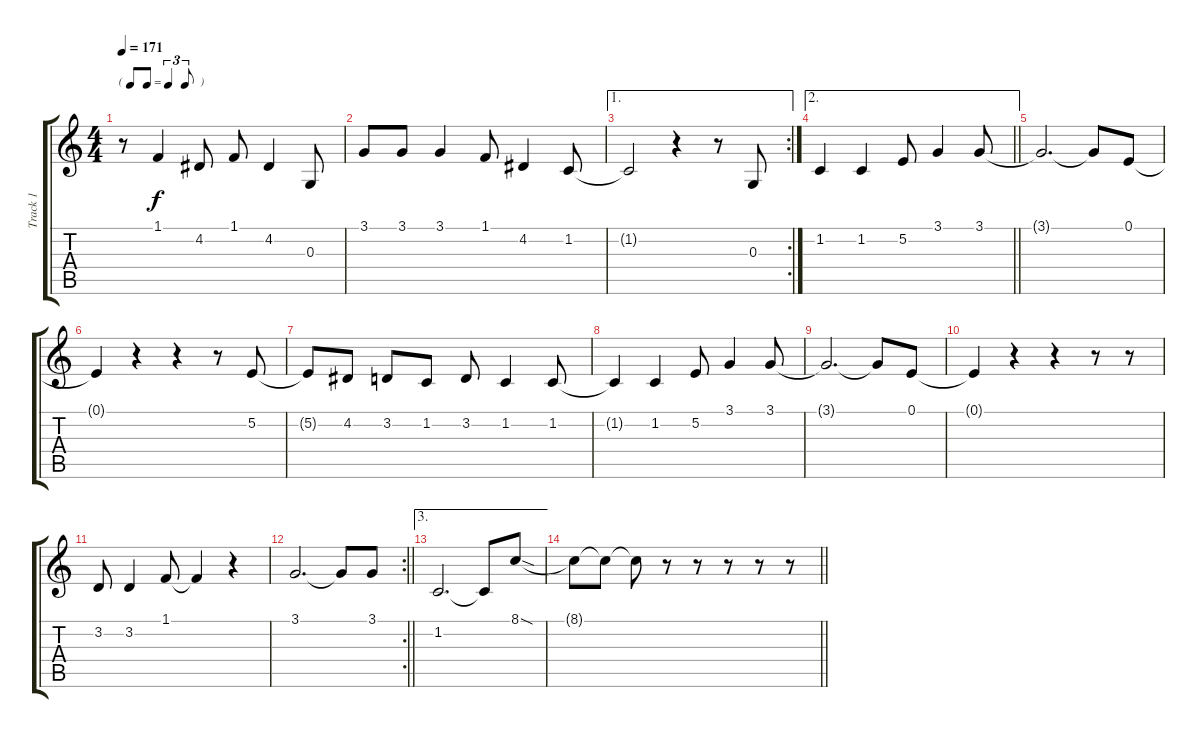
\track ("Track 1" "Track 1") {instrument tenorsax}
\staff {score tabs}
\tuning (E4 B3 G3 D3 A2 E2) {hide}
\ts (4 4)
\tf triplet8th
\tempo 171
\clef g2
\ks c
r.8{dy f} 1.1.4 4.2.8 1.1.8 4.2.4 0.3.8 |
3.1.8 3.1.8 3.1.4 1.1.8 4.2.4 1.2.8 |
\ae 1
\rc 2
1.2{t}.2 r.4 r.8 0.3.8 |
\ae 2
\barLineRight lightlight
1.2.4 1.2.4 5.2.8 3.1.4 3.1.8 |
3.1{t}.2{d} 3.1{t}.8 0.1.8 |
0.1{t}.4 r.4 r.4 r.8 5.2.8 |
5.2{t}.8 4.2.8 3.2.8 1.2.8 3.2.8 1.2.4 1.2.8 |
1.2{t}.4 1.2.4 5.2.8 3.1.4 3.1.8 |
3.1{t}.2{d} 3.1{t}.8 0.1.8 |
0.1{t}.4 r.4 r.4 r.8 r.8 |
3.2.8 3.2.4 1.1.8 1.1{t}.4 r.4 |
\rc 2
\barLineRight lightlight
3.1.2{d} 3.1{t}.8 3.1.8 |
\ae 3
1.2.2{d} 1.2{t}.8 8.1{sod}.8 |
\barLineRight lightlight
8.1{t}.8 8.1{t}.8 8.1{t}.8 r.8 r.8 r.8 r.8 r.8
